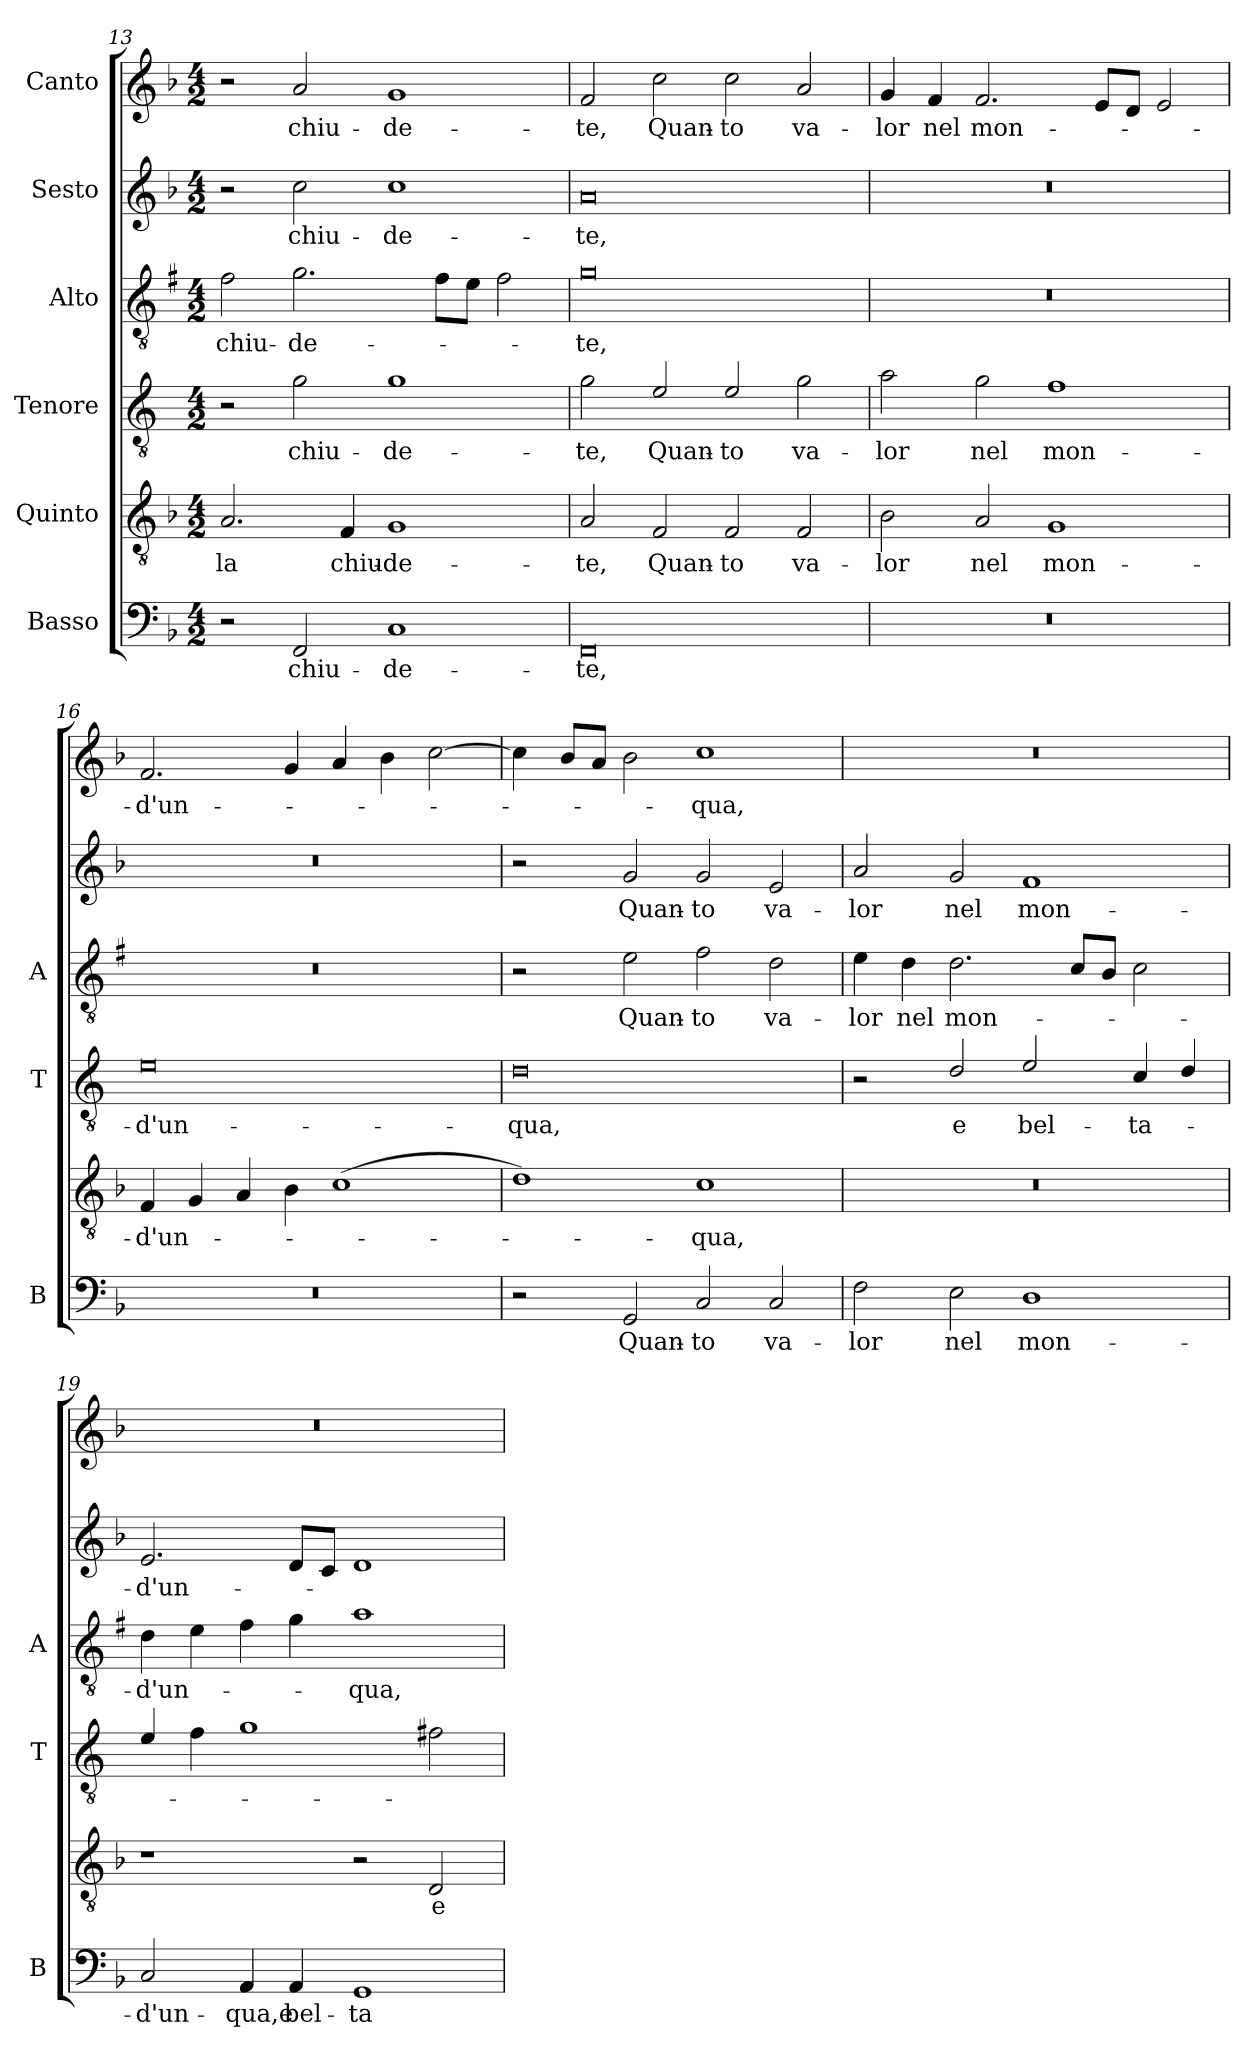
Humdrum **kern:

**kern	**text	**kern	**text	**kern	**text	**kern	**text	**kern	**text	**kern	**text
*part6	*part6	*part5	*part5	*part4	*part4	*part3	*part3	*part2	*part2	*part1	*part1
*staff6	*staff6	*staff5	*staff5	*staff4	*staff4	*staff3	*staff3	*staff2	*staff2	*staff1	*staff1
*I"Basso	*	*I"Quinto	*	*I"Tenore	*	*I"Alto	*	*I"Sesto	*	*I"Canto	*
*I'B	*	*	*	*I'T	*	*I'A	*	*	*	*	*
*clefF4	*	*clefGv2	*	*clefGv2	*	*clefGv2	*	*clefG2	*	*clefG2	*
*	*	*	*	*ITrd4c7	*	*ITrd1c2	*	*	*	*	*
*k[b-]	*	*k[b-]	*	*k[b-]	*	*k[b-]	*	*k[b-]	*	*k[b-]	*
*F:	*	*F:	*	*F:	*	*F:	*	*F:	*	*F:	*
*M4/2	*	*M4/2	*	*M4/2	*	*M4/2	*	*M4/2	*	*M4/2	*
=13	=13	=13	=13	=13	=13	=13	=13	=13	=13	=13	=13
!	!	!	!LO:LY:b	!	!	!	!LO:LY:b	!	!	!	!
2r	.	2.A/	-la	2r	.	2e\	chiu-	2r	.	2r	.
!	!LO:LY:b	!	!	!	!LO:LY:b	!	!LO:LY:b	!	!LO:LY:b	!	!LO:LY:b
2FF/	chiu-	.	.	2c\	chiu-	2.f\	-de-	2cc\	chiu-	2a/	chiu-
!	!	!	!LO:LY:b	!	!	!	!	!	!	!	!
.	.	4F/	chiu-	.	.	.	.	.	.	.	.
!	!LO:LY:b	!	!LO:LY:b	!	!LO:LY:b	!	!	!	!LO:LY:b	!	!LO:LY:b
1C	-de-	1G	-de-	1c	-de-	.	.	1cc	-de-	1g	-de-
.	.	.	.	.	.	8e\L	.	.	.	.	.
.	.	.	.	.	.	8d\J	.	.	.	.	.
.	.	.	.	.	.	2e\	.	.	.	.	.
!!LO:LB:g=z
=14	=14	=14	=14	=14	=14	=14	=14	=14	=14	=14	=14
!	!LO:LY:b	!	!LO:LY:b	!	!LO:LY:b	!	!LO:LY:b	!	!LO:LY:b	!	!LO:LY:b
0FF	-te,	2A/	-te,	2c\	-te,	0f	-te,	0a	-te,	2f/	-te,
!	!	!	!LO:LY:b	!	!LO:LY:b	!	!	!	!	!	!LO:LY:b
.	.	2F/	Quan-	2A/	Quan-	.	.	.	.	2cc\	Quan-
!	!	!	!LO:LY:b	!	!LO:LY:b	!	!	!	!	!	!LO:LY:b
.	.	2F/	-to	2A/	-to	.	.	.	.	2cc\	-to
!	!	!	!LO:LY:b	!	!LO:LY:b	!	!	!	!	!	!LO:LY:b
.	.	2F/	va-	2c\	va-	.	.	.	.	2a/	va-
=15	=15	=15	=15	=15	=15	=15	=15	=15	=15	=15	=15
!	!	!	!LO:LY:b	!	!LO:LY:b	!	!	!	!	!	!LO:LY:b
0r	.	2B-\	-lor	2d\	-lor	0r	.	0r	.	4g/	-lor
!	!	!	!	!	!	!	!	!	!	!	!LO:LY:b
.	.	.	.	.	.	.	.	.	.	4f/	nel
!	!	!	!LO:LY:b	!	!LO:LY:b	!	!	!	!	!	!LO:LY:b
.	.	2A/	nel	2c\	nel	.	.	.	.	2.f/	mon-
!	!	!	!LO:LY:b	!	!LO:LY:b	!	!	!	!	!	!
.	.	1G	mon-	1B-	mon-	.	.	.	.	.	.
.	.	.	.	.	.	.	.	.	.	8e/L	.
.	.	.	.	.	.	.	.	.	.	8d/J	.
.	.	.	.	.	.	.	.	.	.	2e/	.
=16	=16	=16	=16	=16	=16	=16	=16	=16	=16	=16	=16
!	!	!	!LO:LY:b	!	!LO:LY:b	!	!	!	!	!	!LO:LY:b
0r	.	4F/	-d'un-	0A	-d'un-	0r	.	0r	.	2.f/	-d'un-
.	.	4G/	.	.	.	.	.	.	.	.	.
.	.	4A/	.	.	.	.	.	.	.	.	.
.	.	4B-\	.	.	.	.	.	.	.	4g/	.
.	.	(>1c	.	.	.	.	.	.	.	4a/	.
.	.	.	.	.	.	.	.	.	.	4b-\	.
.	.	.	.	.	.	.	.	.	.	[2cc\	.
=17	=17	=17	=17	=17	=17	=17	=17	=17	=17	=17	=17
!	!	!	!	!	!LO:LY:b	!	!	!	!	!	!
2r	.	1d)	.	0G	-qua,	2r	.	2r	.	4cc\]	.
.	.	.	.	.	.	.	.	.	.	8b-/L	.
.	.	.	.	.	.	.	.	.	.	8a/J	.
!	!LO:LY:b	!	!	!	!	!	!LO:LY:b	!	!LO:LY:b	!	!
2GG/	Quan-	.	.	.	.	2d\	Quan-	2g/	Quan-	2b-\	.
!	!LO:LY:b	!	!LO:LY:b	!	!	!	!LO:LY:b	!	!LO:LY:b	!	!LO:LY:b
2C/	-to	1c	-qua,	.	.	2e\	-to	2g/	-to	1cc	-qua,
!	!LO:LY:b	!	!	!	!	!	!LO:LY:b	!	!LO:LY:b	!	!
2C/	va-	.	.	.	.	2c\	va-	2e/	va-	.	.
!!LO:LB:g=z
=18	=18	=18	=18	=18	=18	=18	=18	=18	=18	=18	=18
!	!LO:LY:b	!	!	!	!	!	!LO:LY:b	!	!LO:LY:b	!	!
2F\	-lor	0r	.	2r	.	4d\	-lor	2a/	-lor	0r	.
!	!	!	!	!	!	!	!LO:LY:b	!	!	!	!
.	.	.	.	.	.	4c\	nel	.	.	.	.
!	!LO:LY:b	!	!	!	!LO:LY:b	!	!LO:LY:b	!	!LO:LY:b	!	!
2E\	nel	.	.	2G/	e	2.c\	mon-	2g/	nel	.	.
!	!LO:LY:b	!	!	!	!LO:LY:b	!	!	!	!LO:LY:b	!	!
1D	mon-	.	.	2A/	bel-	.	.	1f	mon-	.	.
.	.	.	.	.	.	8B-/L	.	.	.	.	.
.	.	.	.	.	.	8A/J	.	.	.	.	.
!	!	!	!	!	!LO:LY:b	!	!	!	!	!	!
.	.	.	.	4F/	-ta-	2B-\	.	.	.	.	.
.	.	.	.	4G/	.	.	.	.	.	.	.
=19	=19	=19	=19	=19	=19	=19	=19	=19	=19	=19	=19
!	!LO:LY:b	!	!	!	!	!	!LO:LY:b	!	!LO:LY:b	!	!
2C/	-d'un-	1r	.	4A/	.	4c\	-d'un-	2.e/	-d'un-	0r	.
.	.	.	.	4B-\	.	4d\	.	.	.	.	.
!	!LO:LY:b	!	!	!	!	!	!	!	!	!	!
4AA/	-qua,e	.	.	1c	.	4e\	.	.	.	.	.
!	!LO:LY:b	!	!	!	!	!	!	!	!	!	!
4AA/	bel-	.	.	.	.	4f\	.	8d/L	.	.	.
.	.	.	.	.	.	.	.	8c/J	.	.	.
!	!LO:LY:b	!	!	!	!	!	!LO:LY:b	!	!	!	!
1GG	-ta-	2r	.	.	.	1g	-qua,	1d	.	.	.
!	!	!	!LO:LY:b	!	!	!	!	!	!	!	!
.	.	2D/	e	2Bn\	.	.	.	.	.	.	.
=	=	=	=	=	=	=	=	=	=	=	=
*-	*-	*-	*-	*-	*-	*-	*-	*-	*-	*-	*-
